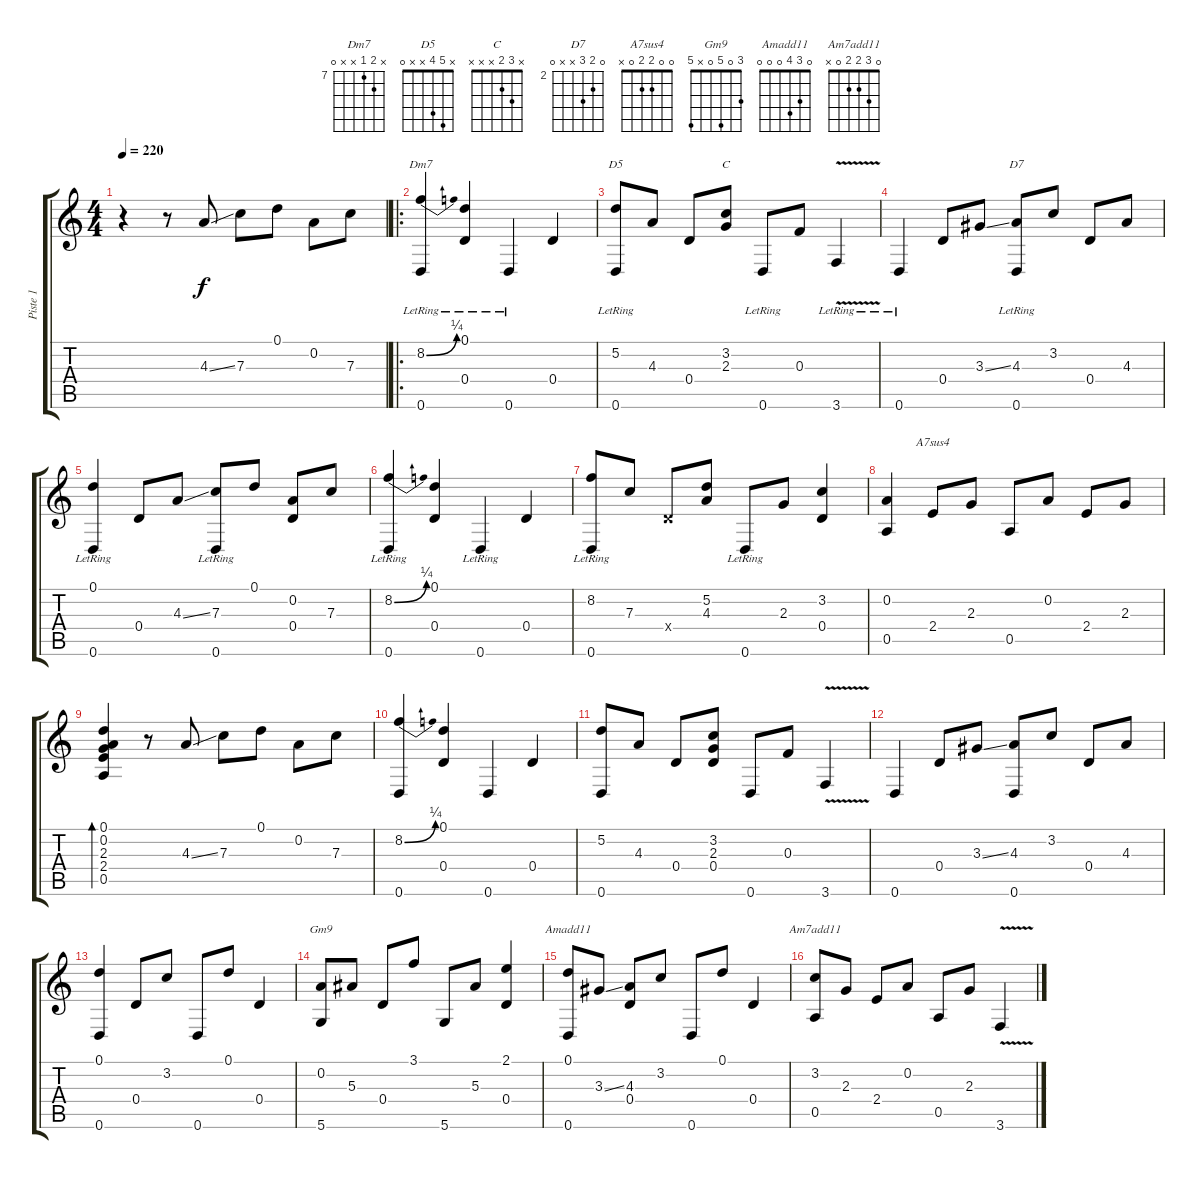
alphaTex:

\track ("Piste 1" "Piste 1") {instrument acousticguitarnylon}
\staff {score tabs}
\tuning (D4 A3 F3 D3 A2 D2) {hide}
\chord ("Dm7" x 8 7 x x 0) {firstfret 7}
\chord ("D5" x 5 4 x x 0)
\chord ("C" x 3 2 x x x)
\chord ("D7" 0 3 4 x x 0) {firstfret 2}
\chord ("A7sus4" 0 0 2 2 0 x)
\chord ("Gm9" 3 0 5 0 x 5)
\chord ("Amadd11" 0 3 4 0 0 0)
\chord ("Am7add11" 0 3 2 2 0 x)
\ts (4 4)
\tempo 220
\clef g2
\ks c
r.4{dy f instrument acousticguitarnylon} r.8 4.3{ss}.8 7.3.8 0.1.8 0.2.8 7.3.8 |
\ro
(8.2{be (bend 0 0 60 1)} 0.6{lr}).4{ch "Dm7"} (0.1{lr} 0.4).4 0.6{lr}.4 0.4.4 |
(5.2 0.6{lr}).8{ch "D5"} 4.3.8 0.4.8 (3.2 2.3).8{ch "C"} 0.6{lr}.8 0.3.8 3.6{v lr}.4 |
0.6{lr}.4 0.4.8 3.3{ss}.8 (4.3 0.6{lr}).8{ch "D7"} 3.2.8 0.4.8 4.3.8 |
(0.1 0.6{lr}).4 0.4.8 4.3{ss}.8 (7.3 0.6{lr}).8 0.1.8 (0.2 0.4).8 7.3.8 |
(8.2{be (bend 0 0 60 1)} 0.6{lr}).4 (0.1 0.4).4 0.6{lr}.4 0.4.4 |
(8.2 0.6{lr}).8 7.3.8 0.4{x}.8 (5.2 4.3).8 0.6{lr}.8 2.3.8 (3.2 0.4).4 |
(0.2 0.5).4 2.4.8{ch "A7sus4"} 2.3.8 0.5.8 0.2.8 2.4.8 2.3.8 |
(0.1 0.2 2.3 2.4 0.5).4{bd 120} r.8 4.3{ss}.8 7.3.8 0.1.8 0.2.8 7.3.8 |
(8.2{be (bend 0 0 60 1)} 0.6).4 (0.1 0.4).4 0.6.4 0.4.4 |
(5.2 0.6).8 4.3.8 0.4.8 (3.2 2.3 0.4).8 0.6.8 0.3.8 3.6{v}.4 |
0.6.4 0.4.8 3.3{ss}.8 (4.3 0.6).8 3.2.8 0.4.8 4.3.8 |
(0.1 0.6).4 0.4.8 3.2.8 0.6.8 0.1.8 0.4.4 |
(0.2 5.6).8{ch "Gm9"} 5.3.8 0.4.8 3.1.8 5.6.8 5.3.8 (2.1 0.4).4 |
(0.1 0.6).8{ch "Amadd11"} 3.3{ss}.8 (4.3 0.4).8 3.2.8 0.6.8 0.1.8 0.4.4 |
(3.2 0.5).8{ch "Am7add11"} 2.3.8 2.4.8 0.2.8 0.5.8 2.3.8 3.6{v}.4
